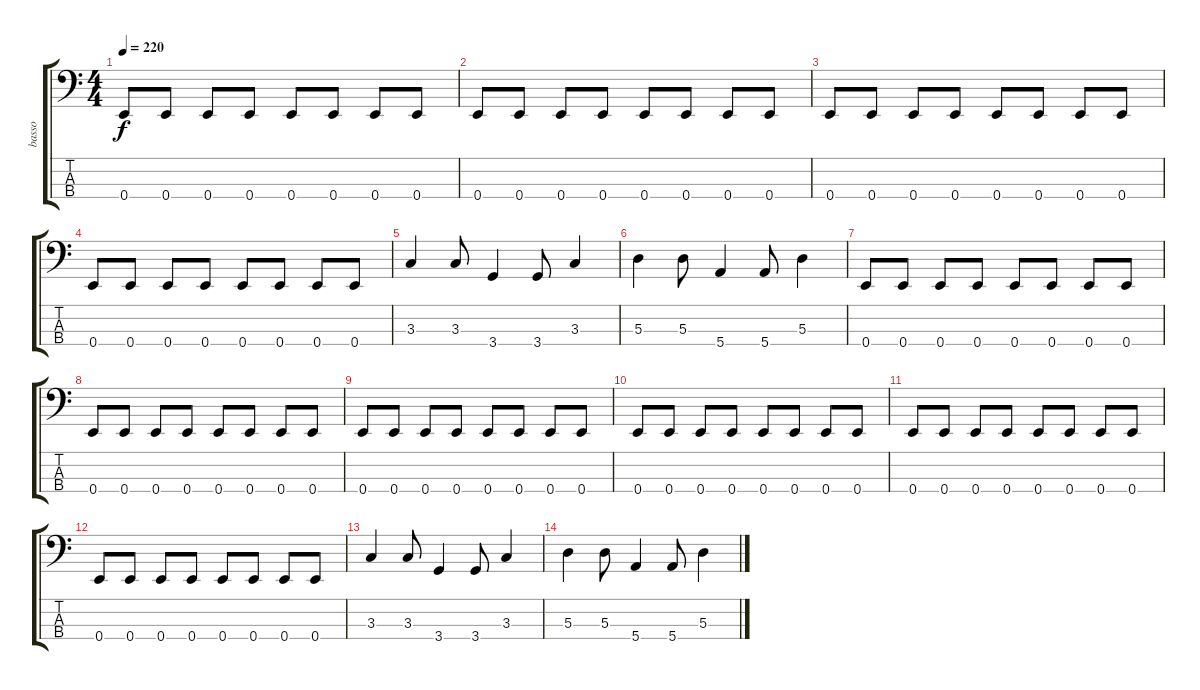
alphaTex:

\track ("basso" "basso") {instrument electricbassfinger}
\staff {score tabs}
\tuning (G2 D2 A1 E1) {hide}
\ts (4 4)
\tempo 220
\clef f4
\ks c
0.4.8{dy f} 0.4.8 0.4.8 0.4.8 0.4.8 0.4.8 0.4.8 0.4.8 |
0.4.8 0.4.8 0.4.8 0.4.8 0.4.8 0.4.8 0.4.8 0.4.8 |
0.4.8 0.4.8 0.4.8 0.4.8 0.4.8 0.4.8 0.4.8 0.4.8 |
0.4.8 0.4.8 0.4.8 0.4.8 0.4.8 0.4.8 0.4.8 0.4.8 |
3.3.4 3.3.8 3.4.4 3.4.8 3.3.4 |
5.3.4 5.3.8 5.4.4 5.4.8 5.3.4 |
0.4.8 0.4.8 0.4.8 0.4.8 0.4.8 0.4.8 0.4.8 0.4.8 |
0.4.8 0.4.8 0.4.8 0.4.8 0.4.8 0.4.8 0.4.8 0.4.8 |
0.4.8 0.4.8 0.4.8 0.4.8 0.4.8 0.4.8 0.4.8 0.4.8 |
0.4.8 0.4.8 0.4.8 0.4.8 0.4.8 0.4.8 0.4.8 0.4.8 |
0.4.8 0.4.8 0.4.8 0.4.8 0.4.8 0.4.8 0.4.8 0.4.8 |
0.4.8 0.4.8 0.4.8 0.4.8 0.4.8 0.4.8 0.4.8 0.4.8 |
3.3.4 3.3.8 3.4.4 3.4.8 3.3.4 |
5.3.4 5.3.8 5.4.4 5.4.8 5.3.4
